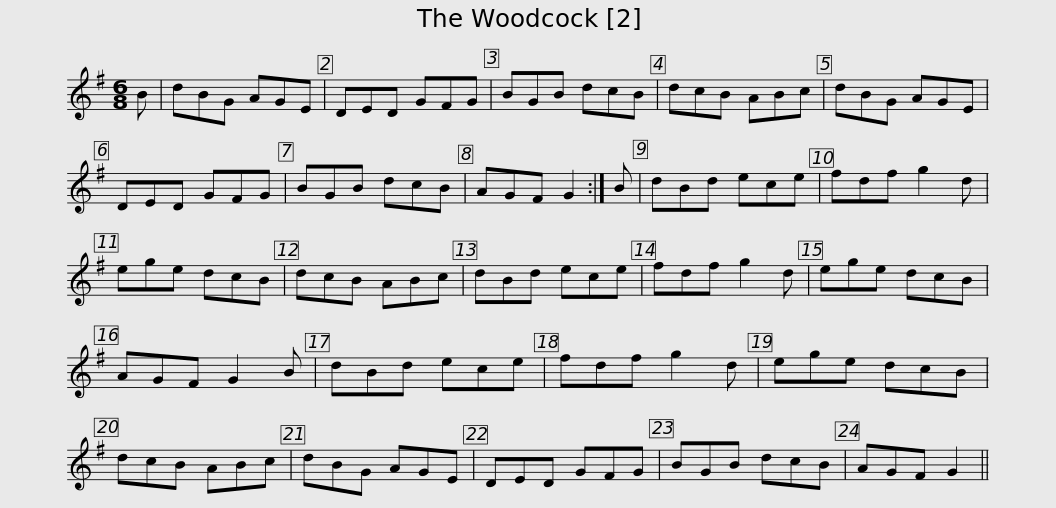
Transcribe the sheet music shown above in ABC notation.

X:1
L:1/8
M:6/8
I:linebreak $
K:G
V:1 treble
V:1
 B | dBG AGE | DED GFG | BGB dcB | dcB ABc | %5
 dBG AGE | DED GFG | BGB dcB |$ AGF G2 :| B | %10
 dBd ece | fdf g2 d | ege dcB | dcB ABc | dBd ece | %15
 fdf g2 d |$ ege dcB | AGF G2 B | dBd ece | fdf g2 d | %20
 ege dcB | dcB ABc | dBG AGE | DED GFG |$ BGB dcB | %25
 AGF G2 || %26
